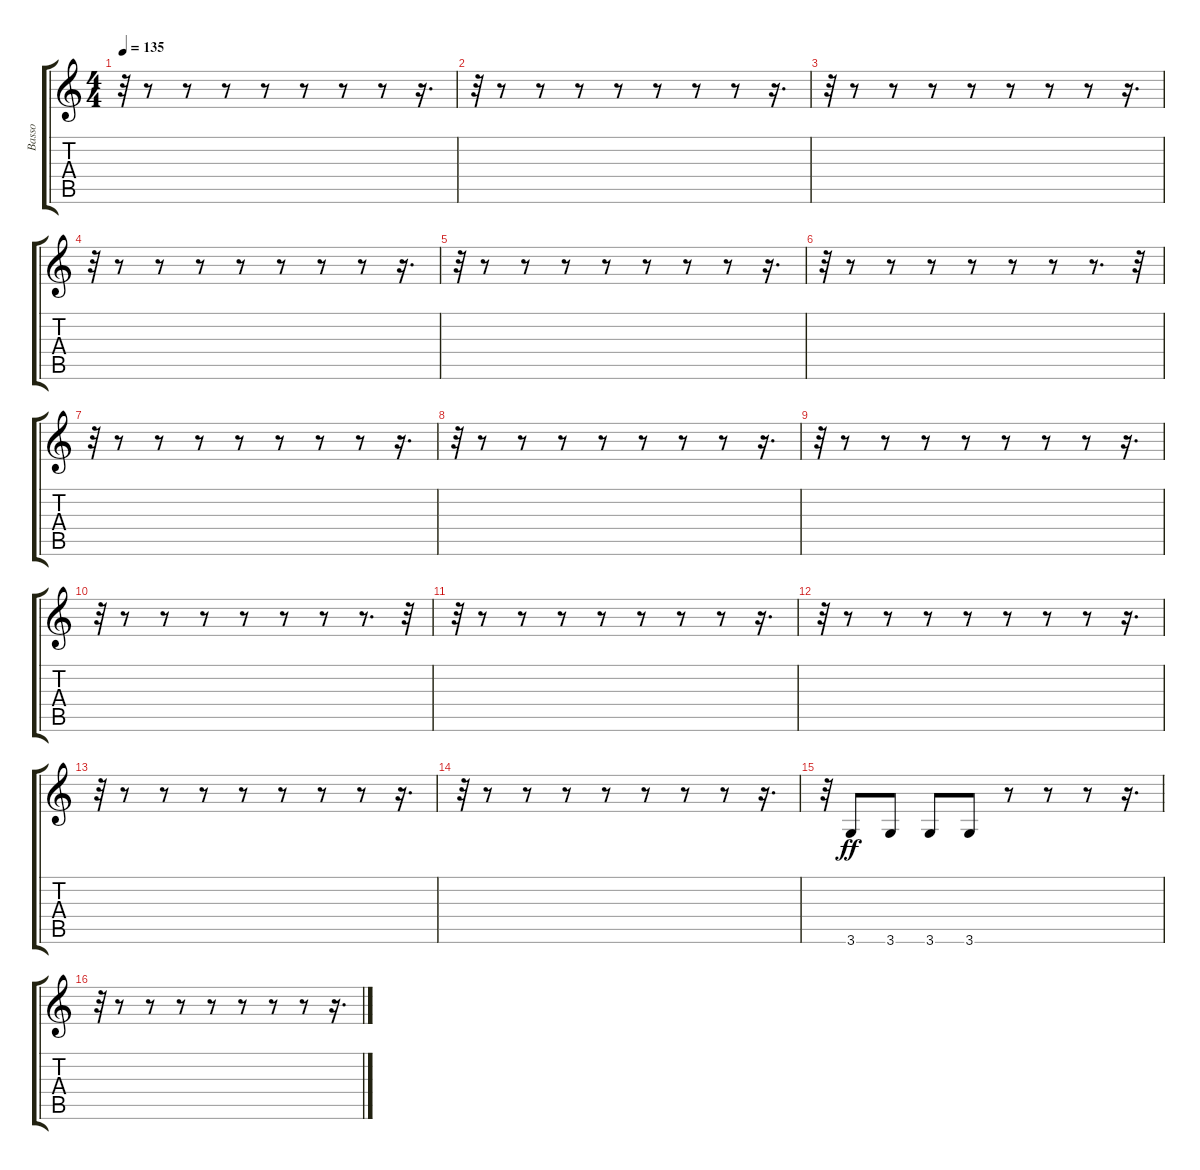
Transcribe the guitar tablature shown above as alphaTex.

\track ("Basso" "Basso") {instrument electricbassfinger}
\staff {score tabs}
\tuning (E4 B3 G3 D3 A2 E2) {hide}
\ts (4 4)
\tempo 135
\clef g2
\ks c
r.32{dy ff} r.8 r.8 r.8 r.8 r.8 r.8 r.8 r.16{d} |
r.32 r.8 r.8 r.8 r.8 r.8 r.8 r.8 r.16{d} |
r.32 r.8 r.8 r.8 r.8 r.8 r.8 r.8 r.16{d} |
r.32 r.8 r.8 r.8 r.8 r.8 r.8 r.8 r.16{d} |
r.32 r.8 r.8 r.8 r.8 r.8 r.8 r.8 r.16{d} |
r.32 r.8 r.8 r.8 r.8 r.8 r.8 r.8{d} r.32 |
r.32 r.8 r.8 r.8 r.8 r.8 r.8 r.8 r.16{d} |
r.32 r.8 r.8 r.8 r.8 r.8 r.8 r.8 r.16{d} |
r.32 r.8 r.8 r.8 r.8 r.8 r.8 r.8 r.16{d} |
r.32 r.8 r.8 r.8 r.8 r.8 r.8 r.8{d} r.32 |
r.32 r.8 r.8 r.8 r.8 r.8 r.8 r.8 r.16{d} |
r.32 r.8 r.8 r.8 r.8 r.8 r.8 r.8 r.16{d} |
r.32 r.8 r.8 r.8 r.8 r.8 r.8 r.8 r.16{d} |
r.32 r.8 r.8 r.8 r.8 r.8 r.8 r.8 r.16{d} |
r.32 3.6.8 3.6.8 3.6.8 3.6.8 r.8 r.8 r.8 r.16{d} |
r.32 r.8 r.8 r.8 r.8 r.8 r.8 r.8 r.16{d}
